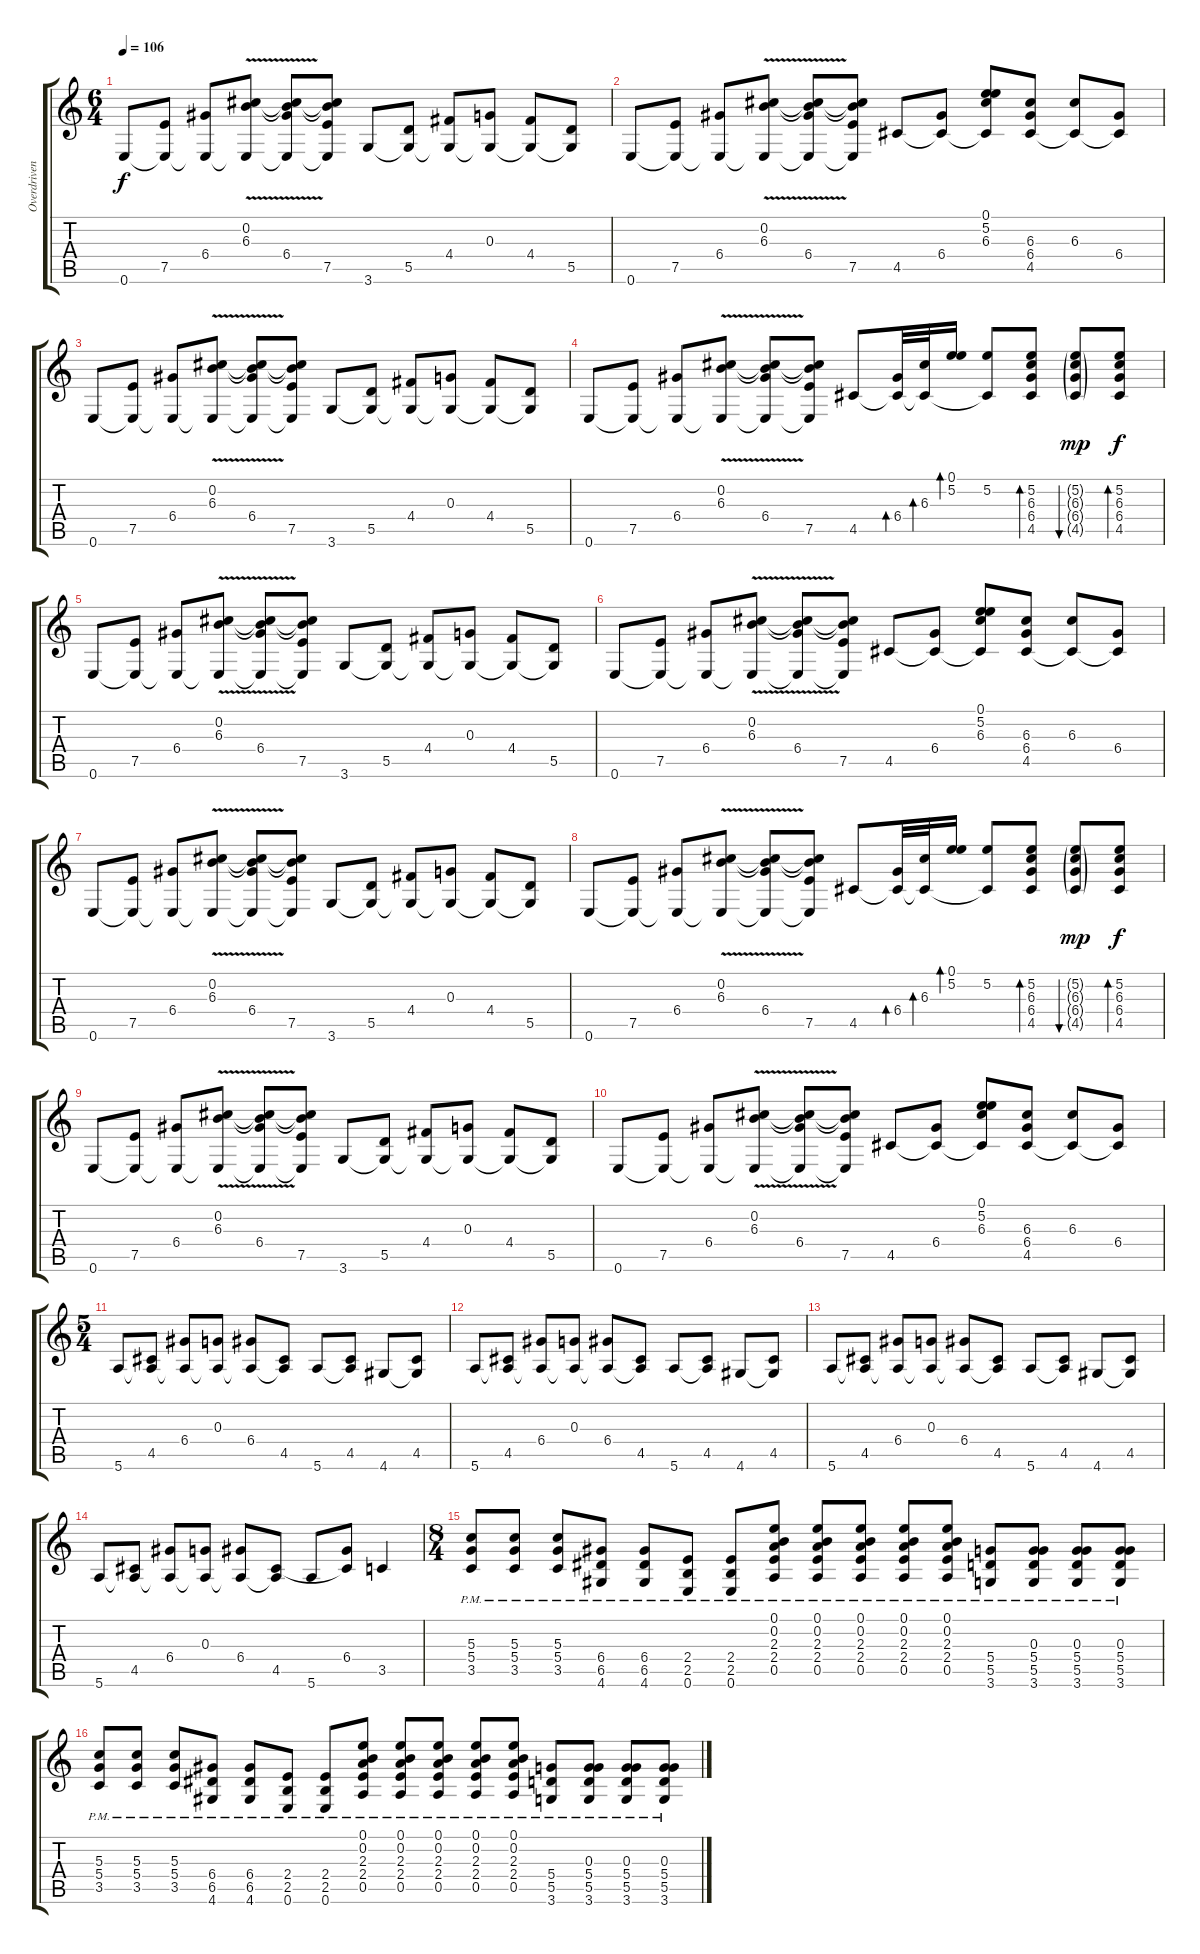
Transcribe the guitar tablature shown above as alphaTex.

\track ("Overdriven" "Overdriven") {instrument overdrivenguitar}
\staff {score tabs}
\tuning (E4 B3 G3 D3 A2 E2) {hide}
\ts (6 4)
\tempo 106
\clef g2
\ks c
0.6.8{dy f} (7.5 0.6{t}).8 (6.4 0.6{t}).8 (0.2{v} 6.3{v} 0.6{t}).8 (0.2{t} 6.3{t} 6.4 0.6{t}).8 (0.2{t} 6.3{t} 7.5 0.6{t}).8 3.6.8 (5.5 3.6{t}).8 (4.4 3.6{t}).8 (0.3 3.6{t}).8 (4.4 3.6{t}).8 (5.5 3.6{t}).8 |
0.6.8 (7.5 0.6{t}).8 (6.4 0.6{t}).8 (0.2{v} 6.3{v} 0.6{t}).8 (0.2{t} 6.3{t} 6.4 0.6{t}).8 (0.2{t} 6.3{t} 7.5 0.6{t}).8 4.5.8 (6.4 4.5{t}).8 (0.1 5.2 6.3 4.5{t}).8 (6.3 6.4 4.5).8 (6.3 4.5{t}).8 (6.4 4.5{t}).8 |
0.6.8 (7.5 0.6{t}).8 (6.4 0.6{t}).8 (0.2{v} 6.3{v} 0.6{t}).8 (0.2{t} 6.3{t} 6.4 0.6{t}).8 (0.2{t} 6.3{t} 7.5 0.6{t}).8 3.6.8 (5.5 3.6{t}).8 (4.4 3.6{t}).8 (0.3 3.6{t}).8 (4.4 3.6{t}).8 (5.5 3.6{t}).8 |
0.6.8 (7.5 0.6{t}).8 (6.4 0.6{t}).8 (0.2{v} 6.3{v} 0.6{t}).8 (0.2{t} 6.3{t} 6.4 0.6{t}).8 (0.2{t} 6.3{t} 7.5 0.6{t}).8 4.5.8 (6.4 4.5{t}).32{bd 60} (6.3 4.5{t}).32{bd 60} (0.1 5.2).16{bd 60} (5.2 4.5{t}).8 (5.2 6.3 6.4 4.5).8{bd 60} (5.2{g} 6.3{g} 6.4{g} 4.5{g}).8{bu 60 dy mp} (5.2 6.3 6.4 4.5).8{bd 60 dy f} |
0.6.8 (7.5 0.6{t}).8 (6.4 0.6{t}).8 (0.2{v} 6.3{v} 0.6{t}).8 (0.2{t} 6.3{t} 6.4 0.6{t}).8 (0.2{t} 6.3{t} 7.5 0.6{t}).8 3.6.8 (5.5 3.6{t}).8 (4.4 3.6{t}).8 (0.3 3.6{t}).8 (4.4 3.6{t}).8 (5.5 3.6{t}).8 |
0.6.8 (7.5 0.6{t}).8 (6.4 0.6{t}).8 (0.2{v} 6.3{v} 0.6{t}).8 (0.2{t} 6.3{t} 6.4 0.6{t}).8 (0.2{t} 6.3{t} 7.5 0.6{t}).8 4.5.8 (6.4 4.5{t}).8 (0.1 5.2 6.3 4.5{t}).8 (6.3 6.4 4.5).8 (6.3 4.5{t}).8 (6.4 4.5{t}).8 |
0.6.8 (7.5 0.6{t}).8 (6.4 0.6{t}).8 (0.2{v} 6.3{v} 0.6{t}).8 (0.2{t} 6.3{t} 6.4 0.6{t}).8 (0.2{t} 6.3{t} 7.5 0.6{t}).8 3.6.8 (5.5 3.6{t}).8 (4.4 3.6{t}).8 (0.3 3.6{t}).8 (4.4 3.6{t}).8 (5.5 3.6{t}).8 |
0.6.8 (7.5 0.6{t}).8 (6.4 0.6{t}).8 (0.2{v} 6.3{v} 0.6{t}).8 (0.2{t} 6.3{t} 6.4 0.6{t}).8 (0.2{t} 6.3{t} 7.5 0.6{t}).8 4.5.8 (6.4 4.5{t}).32{bd 60} (6.3 4.5{t}).32{bd 60} (0.1 5.2).16{bd 60} (5.2 4.5{t}).8 (5.2 6.3 6.4 4.5).8{bd 60} (5.2{g} 6.3{g} 6.4{g} 4.5{g}).8{bu 60 dy mp} (5.2 6.3 6.4 4.5).8{bd 60 dy f} |
0.6.8 (7.5 0.6{t}).8 (6.4 0.6{t}).8 (0.2{v} 6.3{v} 0.6{t}).8 (0.2{t} 6.3{t} 6.4 0.6{t}).8 (0.2{t} 6.3{t} 7.5 0.6{t}).8 3.6.8 (5.5 3.6{t}).8 (4.4 3.6{t}).8 (0.3 3.6{t}).8 (4.4 3.6{t}).8 (5.5 3.6{t}).8 |
0.6.8 (7.5 0.6{t}).8 (6.4 0.6{t}).8 (0.2{v} 6.3{v} 0.6{t}).8 (0.2{t} 6.3{t} 6.4 0.6{t}).8 (0.2{t} 6.3{t} 7.5 0.6{t}).8 4.5.8 (6.4 4.5{t}).8 (0.1 5.2 6.3 4.5{t}).8 (6.3 6.4 4.5).8 (6.3 4.5{t}).8 (6.4 4.5{t}).8 |
\ts (5 4)
5.6.8 (4.5 5.6{t}).8 (6.4 5.6{t}).8 (0.3 5.6{t}).8 (6.4 5.6{t}).8 (4.5 5.6{t}).8 5.6.8 (4.5 5.6{t}).8 4.6.8 (4.5 4.6{t}).8 |
5.6.8 (4.5 5.6{t}).8 (6.4 5.6{t}).8 (0.3 5.6{t}).8 (6.4 5.6{t}).8 (4.5 5.6{t}).8 5.6.8 (4.5 5.6{t}).8 4.6.8 (4.5 4.6{t}).8 |
5.6.8 (4.5 5.6{t}).8 (6.4 5.6{t}).8 (0.3 5.6{t}).8 (6.4 5.6{t}).8 (4.5 5.6{t}).8 5.6.8 (4.5 5.6{t}).8 4.6.8 (4.5 4.6{t}).8 |
5.6.8 (4.5 5.6{t}).8 (6.4 5.6{t}).8 (0.3 5.6{t}).8 (6.4 5.6{t}).8 (4.5 5.6{t}).8 5.6.8 (6.4 4.5{t}).8 3.5.4 |
\ts (8 4)
(5.3{pm} 5.4{pm} 3.5{pm}).8 (5.3 5.4 3.5{pm}).8 (5.3{pm} 5.4{pm} 3.5{pm}).8 (6.4{pm} 6.5{pm} 4.6{pm}).8 (6.4{pm} 6.5{pm} 4.6{pm}).8 (2.4{pm} 2.5{pm} 0.6{pm}).8 (2.4{pm} 2.5{pm} 0.6{pm}).8 (0.1{pm} 0.2{pm} 2.3{pm} 2.4{pm} 0.5{pm}).8 (0.1{pm} 0.2{pm} 2.3{pm} 2.4{pm} 0.5{pm}).8 (0.1{pm} 0.2{pm} 2.3{pm} 2.4{pm} 0.5{pm}).8 (0.1{pm} 0.2{pm} 2.3{pm} 2.4{pm} 0.5{pm}).8 (0.1{pm} 0.2{pm} 2.3{pm} 2.4{pm} 0.5{pm}).8 (5.4{pm} 5.5{pm} 3.6{pm}).8 (0.3{pm} 5.4{pm} 5.5{pm} 3.6{pm}).8 (0.3{pm} 5.4{pm} 5.5{pm} 3.6{pm}).8 (0.3{pm} 5.4{pm} 5.5{pm} 3.6{pm}).8 |
(5.3{pm} 5.4{pm} 3.5{pm}).8 (5.3 5.4 3.5{pm}).8 (5.3{pm} 5.4{pm} 3.5{pm}).8 (6.4{pm} 6.5{pm} 4.6{pm}).8 (6.4{pm} 6.5{pm} 4.6{pm}).8 (2.4{pm} 2.5{pm} 0.6{pm}).8 (2.4{pm} 2.5{pm} 0.6{pm}).8 (0.1{pm} 0.2{pm} 2.3{pm} 2.4{pm} 0.5{pm}).8 (0.1{pm} 0.2{pm} 2.3{pm} 2.4{pm} 0.5{pm}).8 (0.1{pm} 0.2{pm} 2.3{pm} 2.4{pm} 0.5{pm}).8 (0.1{pm} 0.2{pm} 2.3{pm} 2.4{pm} 0.5{pm}).8 (0.1{pm} 0.2{pm} 2.3{pm} 2.4{pm} 0.5{pm}).8 (5.4{pm} 5.5{pm} 3.6{pm}).8 (0.3{pm} 5.4{pm} 5.5{pm} 3.6{pm}).8 (0.3{pm} 5.4{pm} 5.5{pm} 3.6{pm}).8 (0.3{pm} 5.4{pm} 5.5{pm} 3.6{pm}).8
